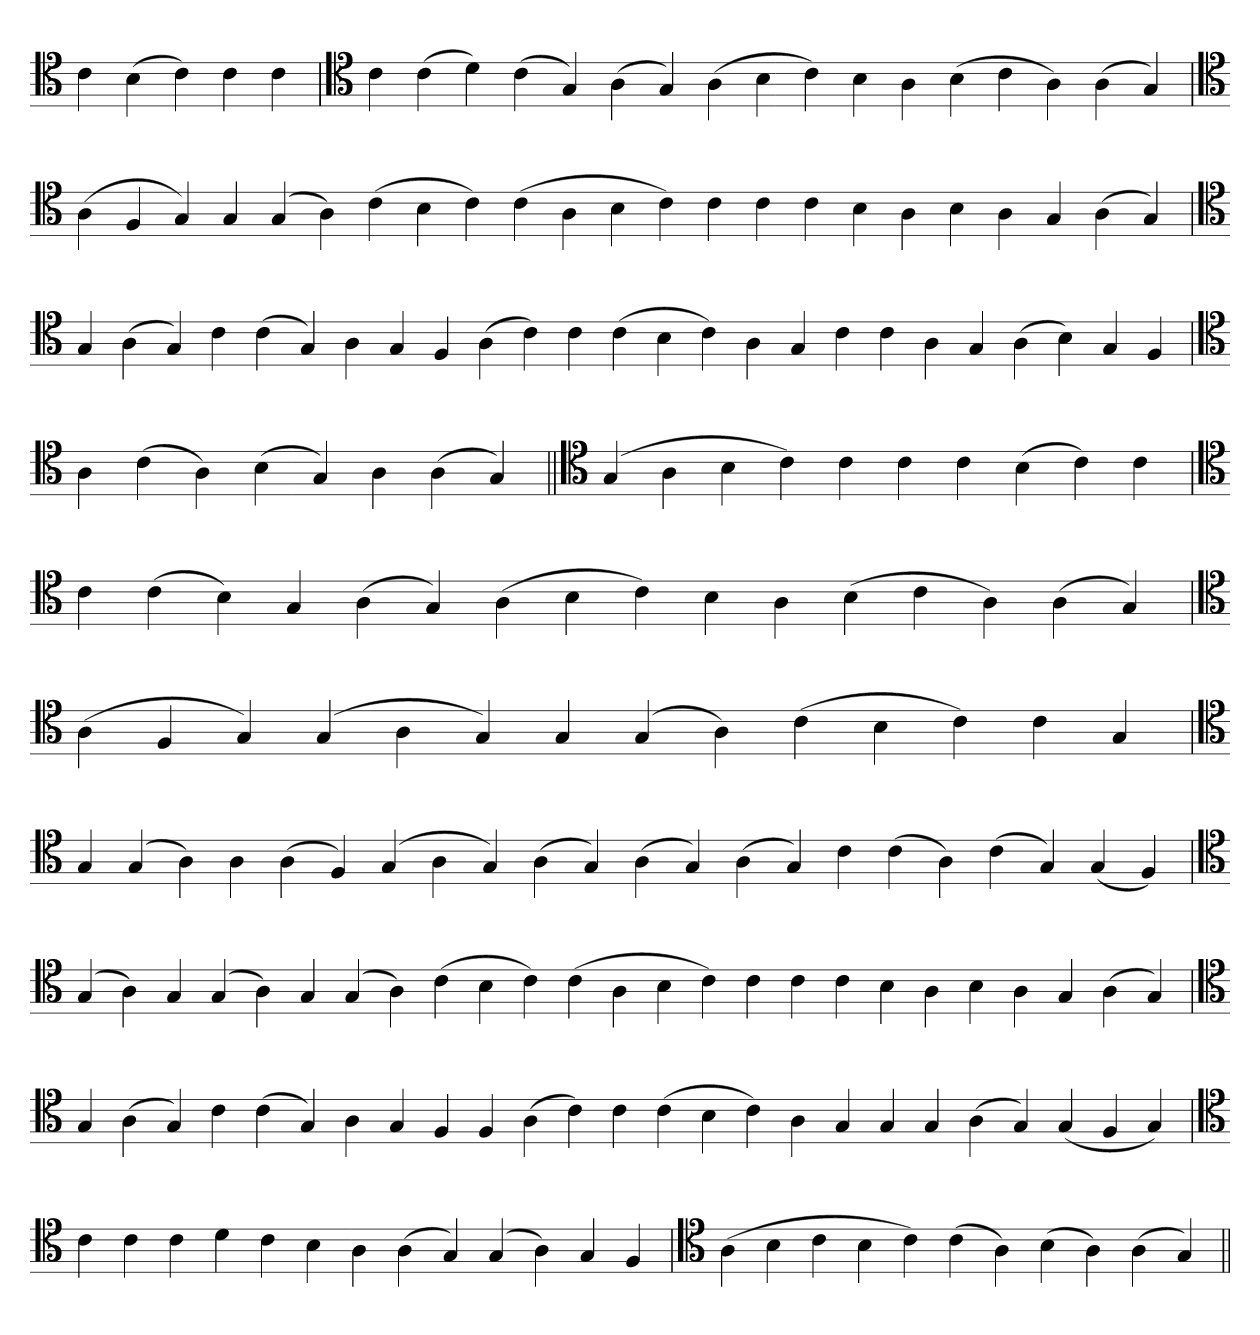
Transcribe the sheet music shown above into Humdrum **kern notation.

**kern
*part1
*staff1
*clefC4
=
4c
(4B
4c)
4c
4c
=`
*clefC4
4c
(4c
4d)
(4c
4G)
(4A
4G)
(4A
4B
4c)
4B
4A
(4B
4c
4A)
(4A
4G)
=
*clefC4
(4A
4F
4G)
4G
(4G
4A)
(4c
4B
4c)
(4c
4A
4B
4c)
4c
4c
4c
4B
4A
4B
4A
4G
(4A
4G)
='
*clefC4
4G
(4A
4G)
4c
(4c
4G)
4A
4G
4F
(4A
4c)
4c
(4c
4B
4c)
4A
4G
4c
4c
4A
4G
(4A
4B)
4G
4F
=`
*clefC4
4A
(4c
4A)
(4B
4G)
4A
(4A
4G)
=||
*clefC4
(4G
4A
4B
4c)
4c
4c
4c
(4B
4c)
4c
=`
*clefC4
4c
(4c
4B)
4G
(4A
4G)
(4A
4B
4c)
4B
4A
(4B
4c
4A)
(4A
4G)
='
*clefC4
(4A
4F
4G)
(4G
4A
4G)
4G
(4G
4A)
(4c
4B
4c)
4c
4G
=
*clefC4
4G
(4G
4A)
4A
(4A
4F)
(4G
4A
4G)
(4A
4G)
(4A
4G)
(4A
4G)
4c
(4c
4A)
(4c
4G)
(4G
4F)
=
*clefC4
(4G
4A)
4G
(4G
4A)
4G
(4G
4A)
(4c
4B
4c)
(4c
4A
4B
4c)
4c
4c
4c
4B
4A
4B
4A
4G
(4A
4G)
='
*clefC4
4G
(4A
4G)
4c
(4c
4G)
4A
4G
4F
4F
(4A
4c)
4c
(4c
4B
4c)
4A
4G
4G
4G
(4A
4G)
(4G
4F
4G)
=`
*clefC4
4c
4c
4c
4d
4c
4B
4A
(4A
4G)
(4G
4A)
4G
4F
=`
*clefC4
(4A
4B
4c
4B
4c)
(4c
4A)
(4B
4A)
(4A
4G)
=||
*-
